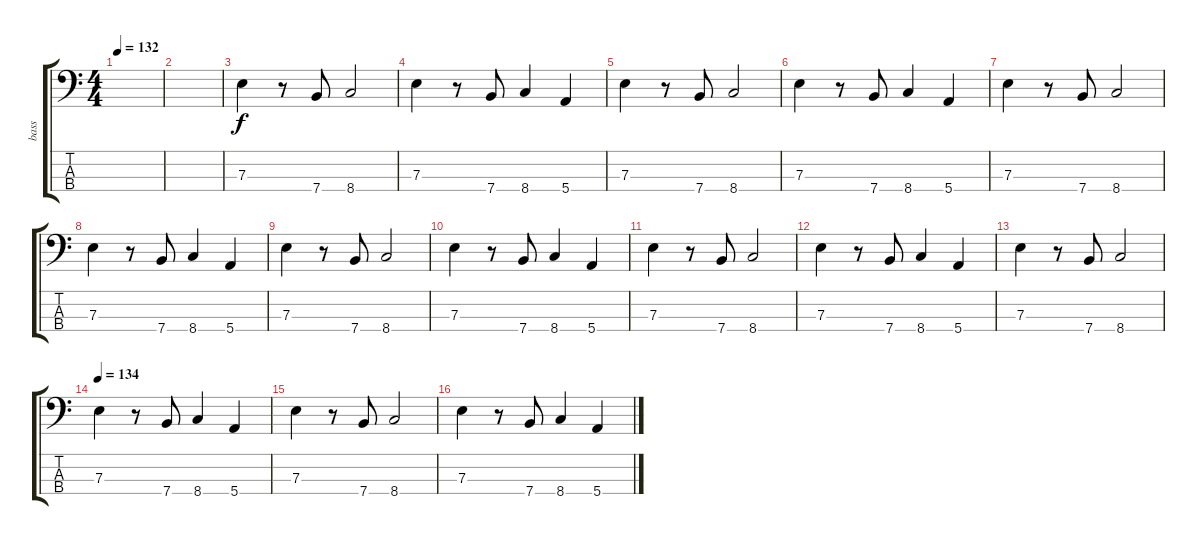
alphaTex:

\track ("bass" "bass") {instrument electricbassfinger}
\staff {score tabs}
\tuning (G2 D2 A1 E1) {hide}
\ts (4 4)
\tempo 132
\clef f4
\ks c
|
|
7.3.4 r.8 7.4.8 8.4.2 |
7.3.4 r.8 7.4.8 8.4.4 5.4.4 |
7.3.4 r.8 7.4.8 8.4.2 |
7.3.4 r.8 7.4.8 8.4.4 5.4.4 |
7.3.4 r.8 7.4.8 8.4.2 |
7.3.4 r.8 7.4.8 8.4.4 5.4.4 |
7.3.4 r.8 7.4.8 8.4.2 |
7.3.4 r.8 7.4.8 8.4.4 5.4.4 |
7.3.4 r.8 7.4.8 8.4.2 |
7.3.4 r.8 7.4.8 8.4.4 5.4.4 |
7.3.4 r.8 7.4.8 8.4.2 |
\tempo 134
7.3.4 r.8 7.4.8 8.4.4 5.4.4 |
7.3.4 r.8 7.4.8 8.4.2 |
7.3.4 r.8 7.4.8 8.4.4 5.4.4
